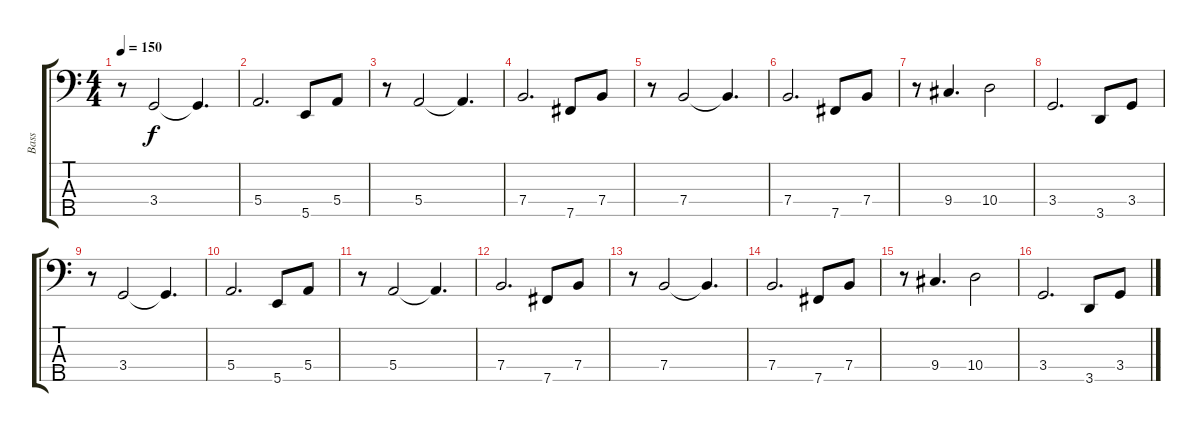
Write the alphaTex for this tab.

\track ("Bass" "Bass") {instrument fretlessbass}
\staff {score tabs}
\tuning (G2 D2 A1 E1 B0) {hide}
\ts (4 4)
\tempo 150
\clef f4
\ks c
r.8{dy f} 3.4.2 3.4{t}.4{d} |
5.4.2{d} 5.5.8 5.4.8 |
r.8 5.4.2 5.4{t}.4{d} |
7.4.2{d} 7.5.8 7.4.8 |
r.8 7.4.2 7.4{t}.4{d} |
7.4.2{d} 7.5.8 7.4.8 |
r.8 9.4.4{d} 10.4.2 |
3.4.2{d} 3.5.8 3.4.8 |
r.8 3.4.2 3.4{t}.4{d} |
5.4.2{d} 5.5.8 5.4.8 |
r.8 5.4.2 5.4{t}.4{d} |
7.4.2{d} 7.5.8 7.4.8 |
r.8 7.4.2 7.4{t}.4{d} |
7.4.2{d} 7.5.8 7.4.8 |
r.8 9.4.4{d} 10.4.2 |
3.4.2{d} 3.5.8 3.4.8
